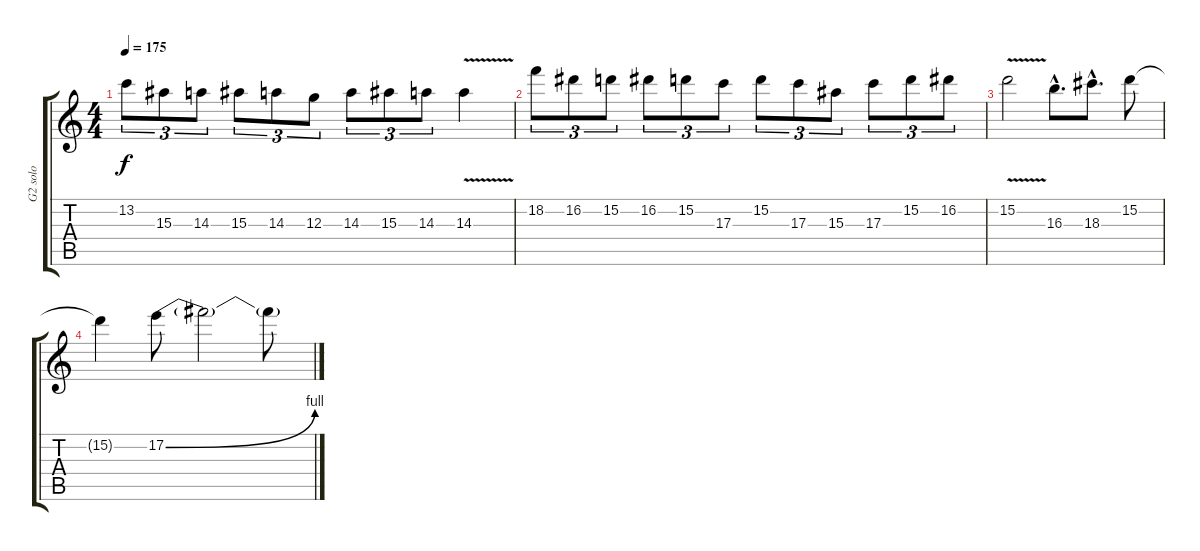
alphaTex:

\track ("G2 solo" "G2 solo") {instrument overdrivenguitar}
\staff {score tabs}
\tuning (E4 B3 G3 D3 A2 E2) {hide}
\ts (4 4)
\tempo 175
\clef g2
\ks c
13.2.8{tu (3 2) dy f} 15.3.8{tu (3 2)} 14.3.8{tu (3 2)} 15.3.8{tu (3 2)} 14.3.8{tu (3 2)} 12.3.8{tu (3 2)} 14.3.8{tu (3 2)} 15.3.8{tu (3 2)} 14.3.8{tu (3 2)} 14.3{v}.4 |
18.2.8{tu (3 2)} 16.2.8{tu (3 2)} 15.2.8{tu (3 2)} 16.2.8{tu (3 2)} 15.2.8{tu (3 2)} 17.3.8{tu (3 2)} 15.2.8{tu (3 2)} 17.3.8{tu (3 2)} 15.3.8{tu (3 2)} 17.3.8{tu (3 2)} 15.2.8{tu (3 2)} 16.2.8{tu (3 2)} |
15.2{v}.2 16.3{hac}.8{d} 18.3{hac}.8{d} 15.2.8 |
15.2{t}.4 17.2{be (bend 0 0 60 4)}.8 17.2{t}.2 17.2{t}.8
